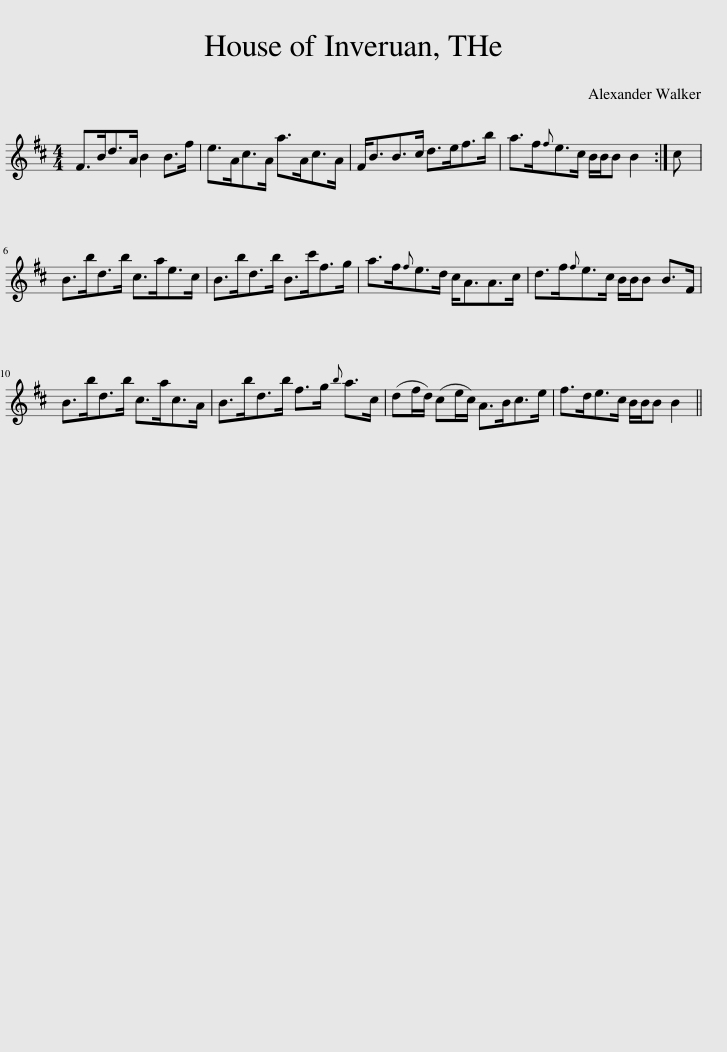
X:1
L:1/8
M:4/4
I:linebreak $
K:Bmin
V:1 treble
V:1
 F>Bd>A B2 B>f | e>Ac>A a>Ac>A | F<BB>c d>ef>b | a>f{f}e>c B/B/B B2 :| c |$ %5
 B>bd>b c>ae>c | B>bd>b B>c'f>g | a>f{f}e>d c<AA>c | d>f{f}e>c B/B/B B>F |$ B>bd>b c>ac>A | %10
 B>bd>b f>g{b} a>c | (df/d/) (ce/c/) A>Bc>e | f>de>c B/B/B B2 || %13
